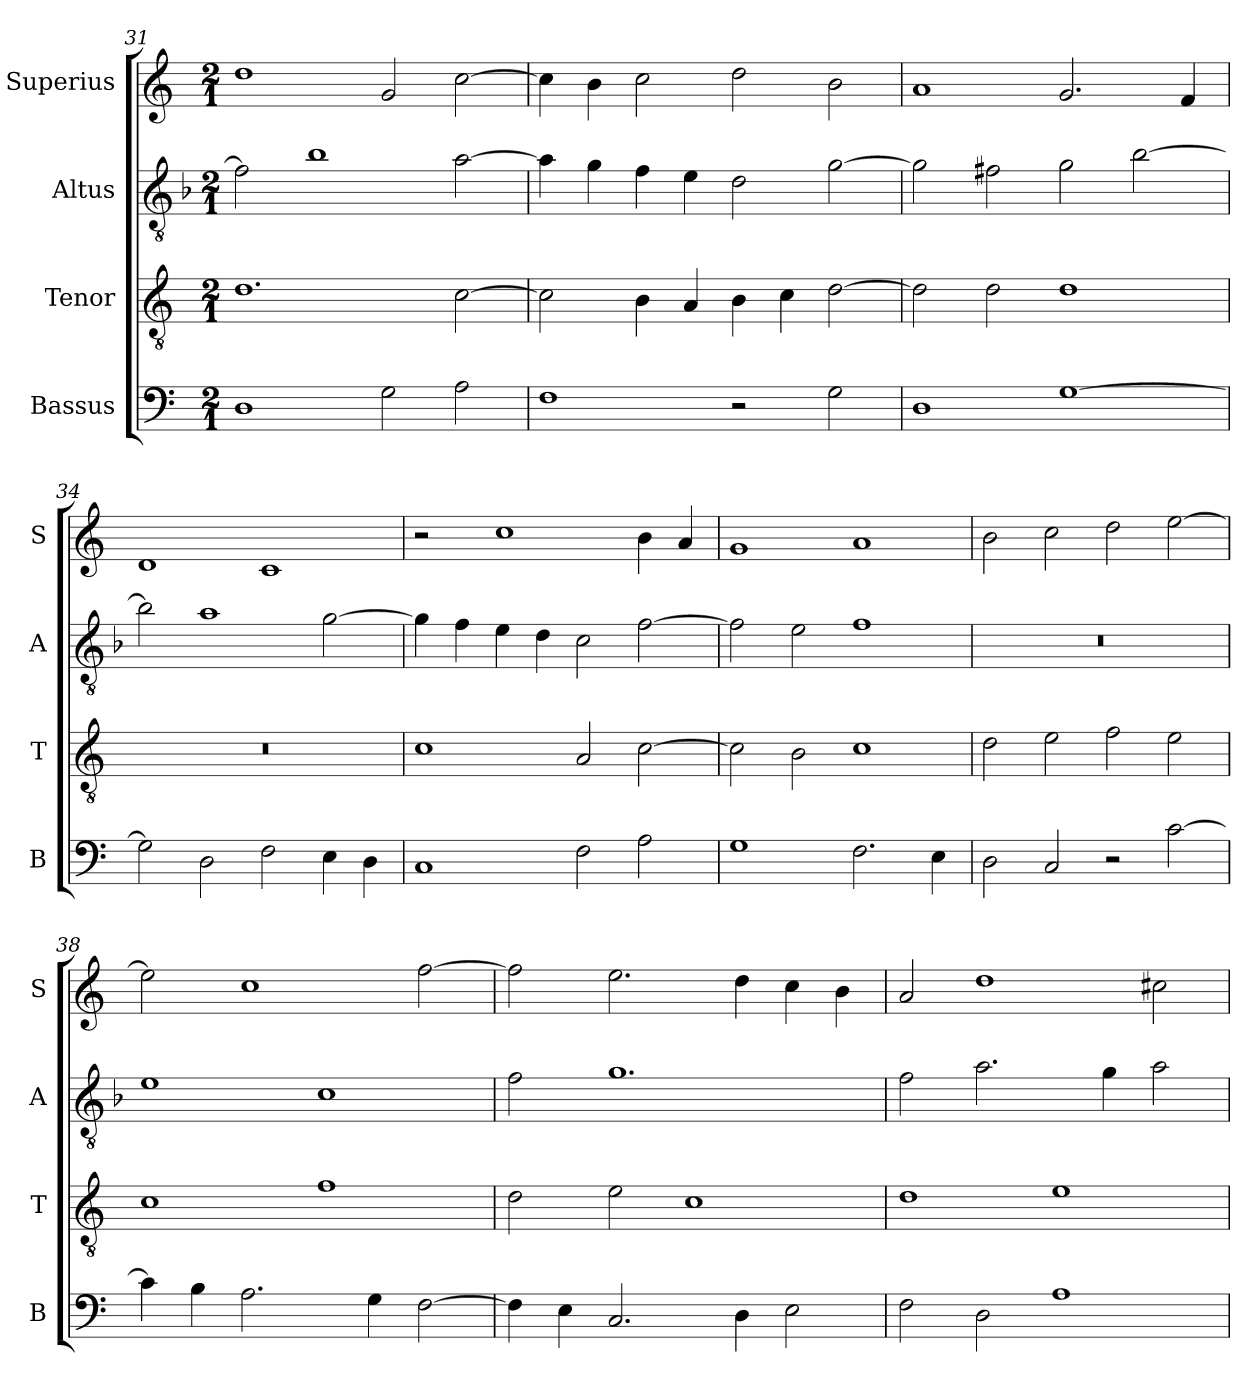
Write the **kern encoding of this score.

**kern	**kern	**kern	**kern
*part4	*part3	*part2	*part1
*staff4	*staff3	*staff2	*staff1
*I"Bassus	*I"Tenor	*I"Altus	*I"Superius
*I'B	*I'T	*I'A	*I'S
*clefF4	*clefGv2	*clefGv2	*clefG2
*k[]	*k[]	*k[b-]	*k[]
*M2/1	*M2/1	*M2/1	*M2/1
=31	=31	=31	=31
1D	1.d	2f\]	1dd
.	.	1b-	.
2G\	.	.	2g/
2A\	[2c\	[2a\	[2cc\
=32	=32	=32	=32
1F	2c\]	4a\]	4cc\]
.	.	4g\	4b\
.	4B\	4f\	2cc\
.	4A/	4e\	.
2r	4B\	2d\	2dd\
.	4c\	.	.
2G\	[2d\	[2g\	2b\
=33	=33	=33	=33
1D	2d\]	2g\]	1a
.	2d\	2f#X\	.
[1G	1d	2g\	2.g/
.	.	[2b-\	.
.	.	.	4f/
=34	=34	=34	=34
2G\]	0r	2b-\]	1d
2D\	.	1a	.
2F\	.	.	1c
4E\	.	[2g\	.
4D\	.	.	.
=35	=35	=35	=35
1C	1c	4g\]	2r
.	.	4f\	.
.	.	4e\	1cc
.	.	4d\	.
2F\	2A/	2c\	.
2A\	[2c\	[2f\	4b\
.	.	.	4a/
=36	=36	=36	=36
1G	2c\]	2f\]	1g
.	2B\	2e\	.
2.F\	1c	1f	1a
4E\	.	.	.
=37	=37	=37	=37
2D\	2d\	0r	2b\
2C/	2e\	.	2cc\
2r	2f\	.	2dd\
[2c\	2e\	.	[2ee\
=38	=38	=38	=38
4c\]	1c	1e	2ee\]
4B\	.	.	.
2.A\	.	.	1cc
.	1f	1c	.
4G\	.	.	.
[2F\	.	.	[2ff\
=39	=39	=39	=39
4F\]	2d\	2f\	2ff\]
4E\	.	.	.
2.C/	2e\	1.g	2.ee\
.	1c	.	.
4D\	.	.	4dd\
2E\	.	.	4cc\
.	.	.	4b\
=40	=40	=40	=40
2F\	1d	2f\	2a/
2D\	.	2.a\	1dd
1A	1e	.	.
.	.	4g\	.
.	.	2a\	2cc#X\
=	=	=	=
*-	*-	*-	*-
